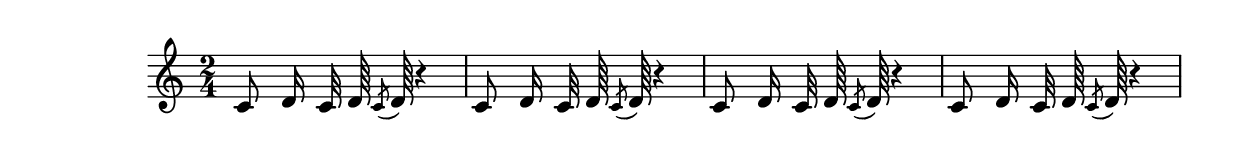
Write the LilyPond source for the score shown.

%% DO NOT EDIT this file manually; it is automatically
%% generated from LSR http://lsr.dsi.unimi.it
%% Make any changes in LSR itself, or in Documentation/snippets/new/ ,
%% and then run scripts/auxiliar/makelsr.py
%%
%% This file is in the public domain.
\version "2.14.0"

\header {
  lsrtags = "rhythms, tweaks-and-overrides"

%% Translation of GIT committish: 70f5f30161f7b804a681cd080274bfcdc9f4fe8c
  texidoces = "

Se pueden imprimir estilos alternativos del corchete o gancho de las
corcheas y figuras menores, mediante la sobreescritura de la propiedad
@code{flag} del objeto @code{Stem}.  Son valores válidos
@code{modern-straight-flag} y @code{old-straight-flag}.

"
  doctitlees = "Uso de estilos alternativos para los corchetes"



  texidoc = "
Alternative styles of flag on eighth and shorter notes can be displayed
by overriding the @code{flag} property of @code{Stem}.  Valid values
are @code{modern-straight-flag} and @code{old-straight-flag}.

"
  doctitle = "Using alternative flag styles"
} % begin verbatim

testnotes = {
  \autoBeamOff
  c8 d16 c32 d64 \acciaccatura { c8 } d64 r4
}

\relative c' {
  \time 2/4
  \testnotes

  \override Stem #'flag = #modern-straight-flag
  \testnotes

  \override Stem #'flag = #old-straight-flag
  \testnotes

  \revert Stem #'flag
  \testnotes
}

